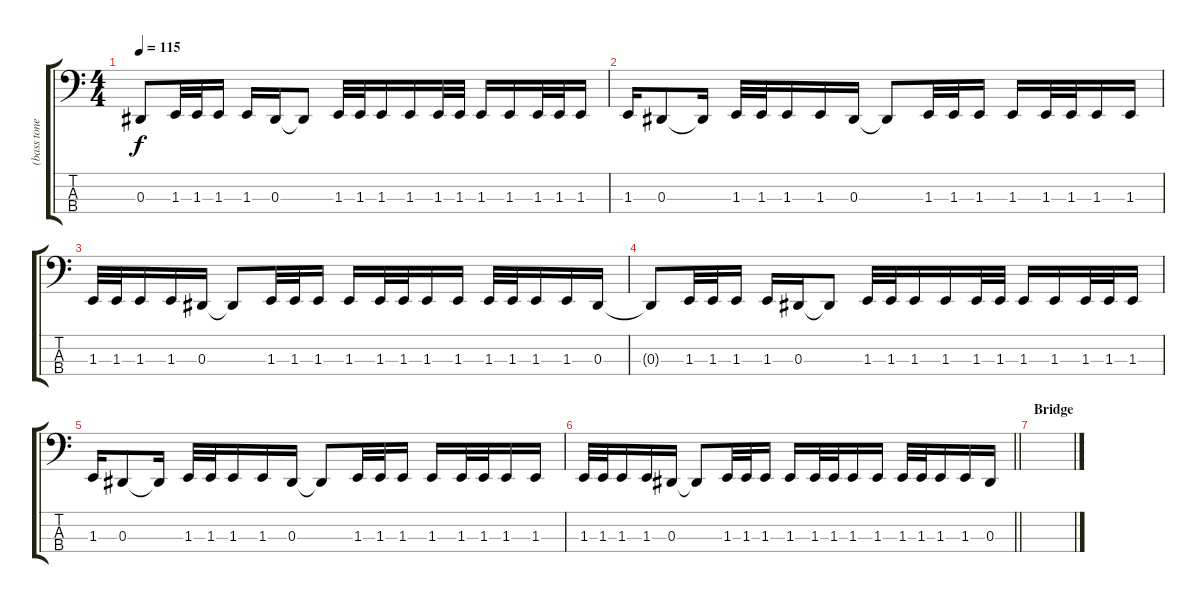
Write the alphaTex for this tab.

\track ("(bass tone)" "(bass tone") {instrument electricbasspick}
\staff {score tabs}
\tuning (Bb1 Eb1 Eb1 Db1) {hide}
\ts (4 4)
\tempo 115
\clef f4
\ks c
0.3{t}.8{dy f} 1.3.32 1.3.32 1.3.16 1.3.16 0.3.16 0.3{t}.8 1.3.32 1.3.32 1.3.16 1.3.16 1.3.32 1.3.32 1.3.16 1.3.16 1.3.32 1.3.32 1.3.16 |
1.3.16 0.3.8 0.3{t}.16 1.3.32 1.3.32 1.3.16 1.3.16 0.3.16 0.3{t}.8 1.3.32 1.3.32 1.3.16 1.3.16 1.3.32 1.3.32 1.3.16 1.3.16 |
1.3.32 1.3.32 1.3.16 1.3.16 0.3.16 0.3{t}.8 1.3.32 1.3.32 1.3.16 1.3.16 1.3.32 1.3.32 1.3.16 1.3.16 1.3.32 1.3.32 1.3.16 1.3.16 0.3.16 |
0.3{t}.8 1.3.32 1.3.32 1.3.16 1.3.16 0.3.16 0.3{t}.8 1.3.32 1.3.32 1.3.16 1.3.16 1.3.32 1.3.32 1.3.16 1.3.16 1.3.32 1.3.32 1.3.16 |
1.3.16 0.3.8 0.3{t}.16 1.3.32 1.3.32 1.3.16 1.3.16 0.3.16 0.3{t}.8 1.3.32 1.3.32 1.3.16 1.3.16 1.3.32 1.3.32 1.3.16 1.3.16 |
\barLineRight lightlight
1.3.32 1.3.32 1.3.16 1.3.16 0.3.16 0.3{t}.8 1.3.32 1.3.32 1.3.16 1.3.16 1.3.32 1.3.32 1.3.16 1.3.16 1.3.32 1.3.32 1.3.16 1.3.16 0.3.16 |
\section ("" "Bridge")
